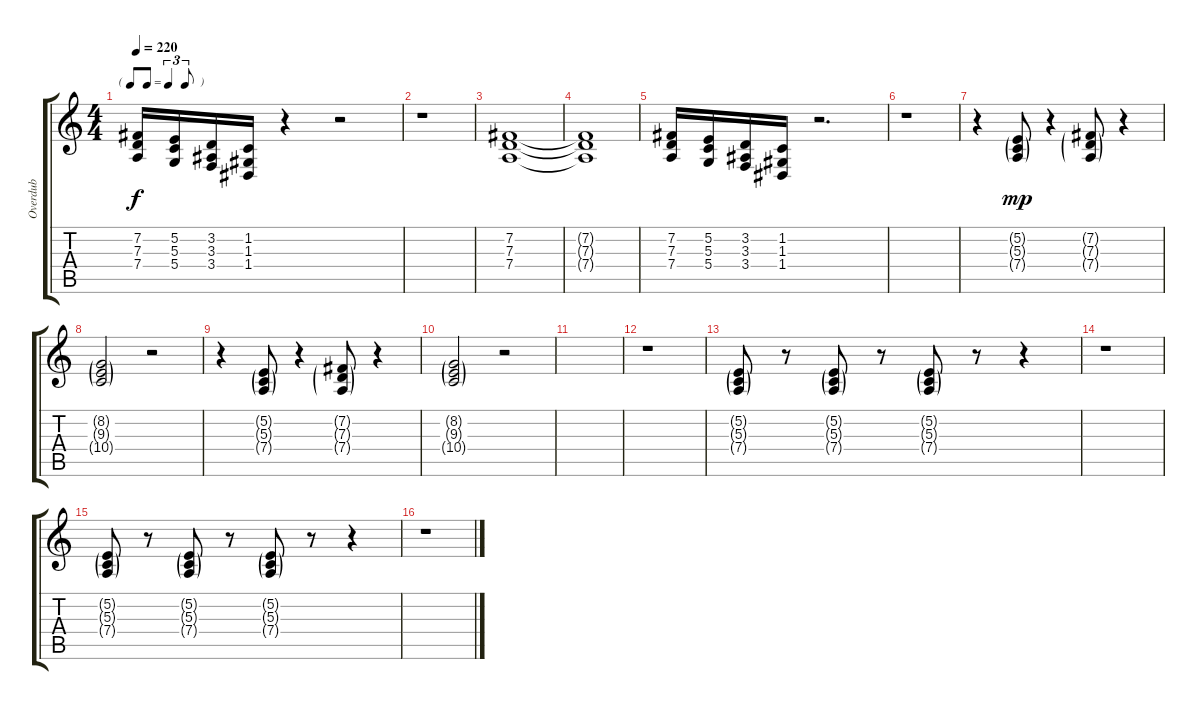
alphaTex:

\track ("Overdub" "Overdub") {instrument drawbarorgan}
\staff {score tabs}
\tuning (E4 B3 G3 D3 A2 E2) {hide}
\ts (4 4)
\tf triplet8th
\tempo 220
\clef g2
\ks c
(7.2 7.3 7.4).16{dy f} (5.2 5.3 5.4).16 (3.2 3.3 3.4).16 (1.2 1.3 1.4).16 r.4 r.2 |
r.1 |
(7.2 7.3 7.4).1 |
(7.2{t} 7.3{t} 7.4{t}).1 |
(7.2 7.3 7.4).16 (5.2 5.3 5.4).16 (3.2 3.3 3.4).16 (1.2 1.3 1.4).16 r.2{d} |
r.1 |
r.4 (5.2{g} 5.3{g} 7.4{g}).8{dy mp} r.4 (7.2{g} 7.3{g} 7.4{g}).8 r.4 |
(8.2{g} 9.3{g} 10.4{g}).2 r.2 |
r.4 (5.2{g} 5.3{g} 7.4{g}).8 r.4 (7.2{g} 7.3{g} 7.4{g}).8 r.4 |
(8.2{g} 9.3{g} 10.4{g}).2 r.2 |
|
r.1 |
(5.2{g} 5.3{g} 7.4{g}).8 r.8 (5.2{g} 5.3{g} 7.4{g}).8 r.8 (5.2{g} 5.3{g} 7.4{g}).8 r.8 r.4 |
r.1 |
(5.2{g} 5.3{g} 7.4{g}).8 r.8 (5.2{g} 5.3{g} 7.4{g}).8 r.8 (5.2{g} 5.3{g} 7.4{g}).8 r.8 r.4 |
r.1
